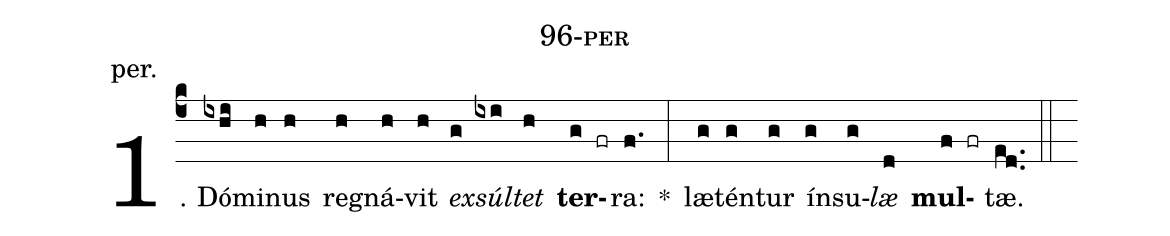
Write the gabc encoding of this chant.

name: 96-per;
annotation: per.;
%%
(c4)1. Dó(ixhi)mi(h)nus(h) re(h)gná(h)vit(h) <i>ex</i>(g)<i>súl</i>(ixi)<i>tet</i>(h) <b>ter</b>(g fr)ra:(f.) *(:) læ(g)tén(g)tur(g) ín(g)su(g)<i>læ</i>(d) <b>mul</b>(f fr)tæ.(ed..) (::)
